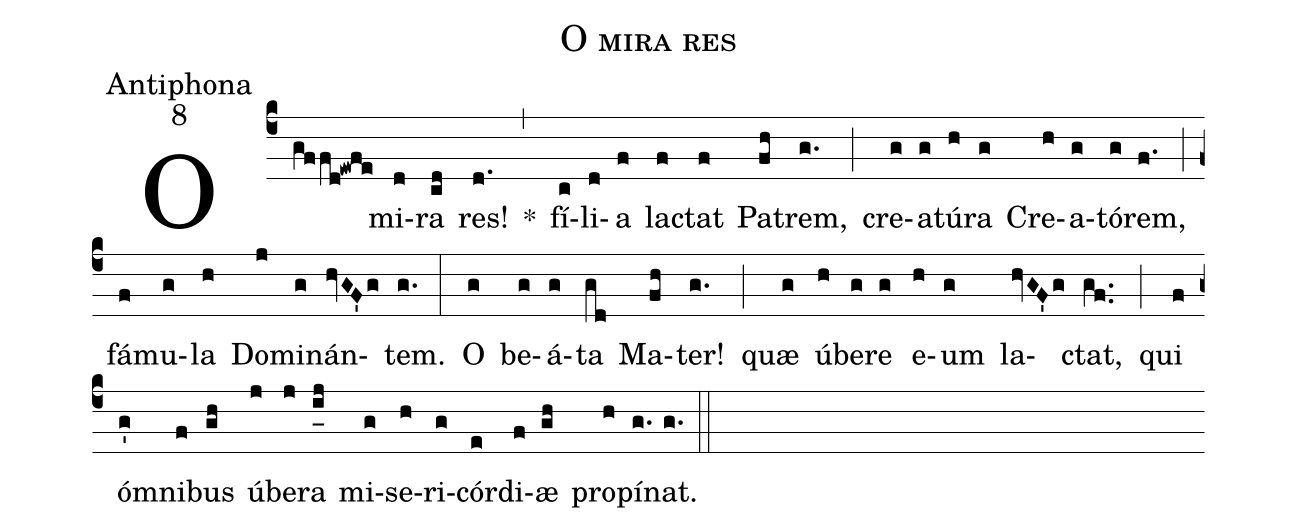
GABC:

name:O mira res;
office-part:Antiphona;
mode:8;
%%
(c4) O(gffd!ewfe) mi(d)ra(cd) res!(d.) *(,) fí(c)li(d)a(f) la(f)ctat(f) Pa(fh)trem,(g.) (;) cre(g)a(g)tú(h)ra(g) Cre(h)a(g)tó(g)rem,(f.) (;) fá(f)mu(g)la(h) Do(j)mi(g)nán(hvGF'g)tem.(g.) (:) O(g) be(g)á(g)ta(gd) Ma(fh)ter!(g.) (;) quæ(g) ú(h)be(g)re(g) e(h)um(g) la(hvGF'g)ctat,(gf..) (;) qui(f) ó(g')mni(f)bus(gh) ú(j)be(j)ra(i_[uh:l]j) mi(g)se(h)ri(g)cór(e)di(f)æ(gh) pro(h)pí(g.)nat.(g.) (::)
